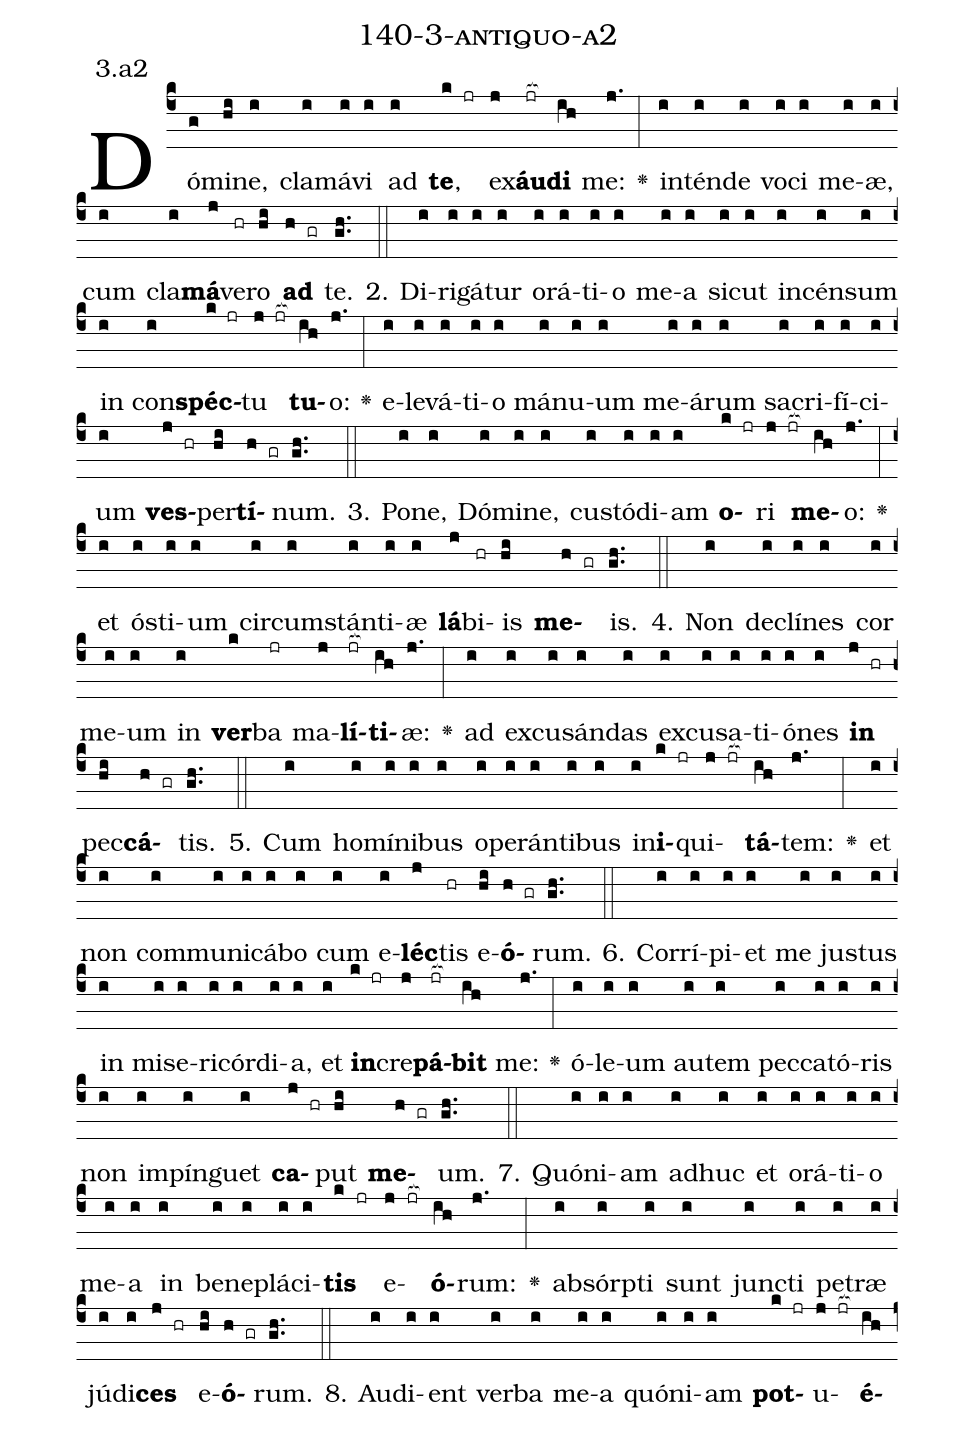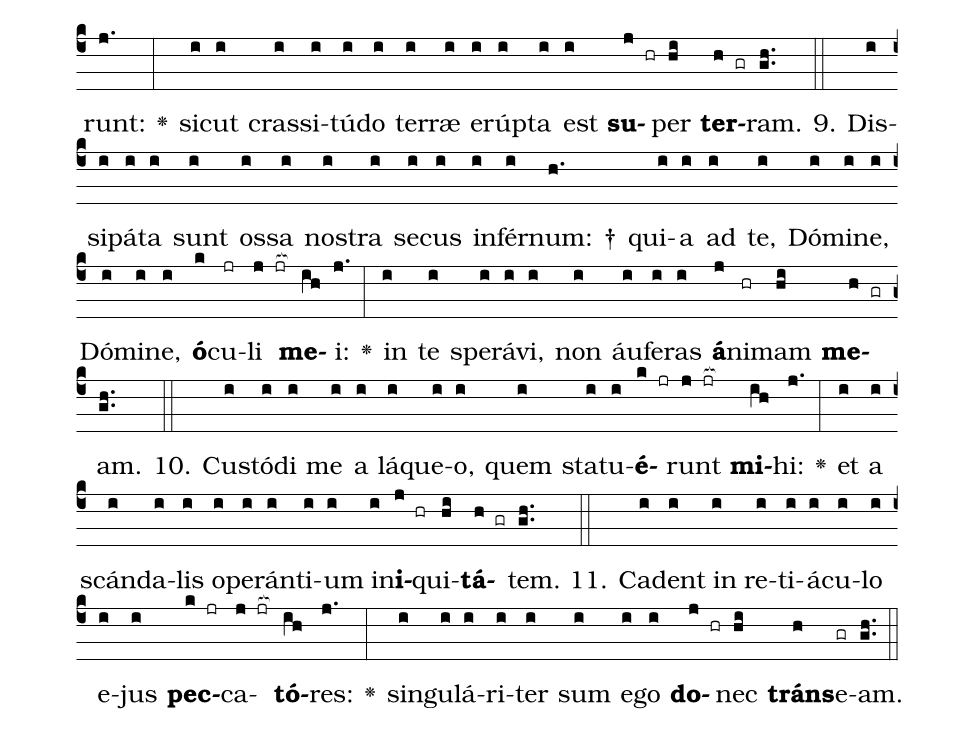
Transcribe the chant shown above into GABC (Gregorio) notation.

name: 140-3-antiquo-a2;
annotation: 3.a2;
%%
(c4)Dó(g)mi(hi)ne,(i) cla(i)má(i)vi(i) ad(i) <b>te</b>,(k jr) ex(j)<b>áu</b>(jr[ocb:1{])<b>di</b>(ih[ocb:0}]) me:(j.) <v>\greheightstar</v>(:) in(i)tén(i)de(i) vo(i)ci(i) me(i)æ,(i) cum(i) cla(i)<b>má</b>(j)ve(hr)ro(hi) <b>ad</b>(h gr) te.(gh..) (::)
2. Di(i)ri(i)gá(i)tur(i) o(i)rá(i)ti(i)o(i) me(i)a(i) sic(i)ut(i) in(i)cén(i)sum(i) in(i) con(i)<b>spéc</b>(k jr)tu(j jr[ocb:1{]) <b>tu</b>(ih[ocb:0}])o:(j.) <v>\greheightstar</v>(:) e(i)le(i)vá(i)ti(i)o(i) má(i)nu(i)um(i) me(i)á(i)rum(i) sa(i)cri(i)fí(i)ci(i)um(i) <b>ves</b>(j hr)per(hi)<b>tí</b>(h gr)num.(gh..) (::)
3. Po(i)ne,(i) Dó(i)mi(i)ne,(i) cus(i)tó(i)di(i)am(i) <b>o</b>(k jr)ri(j jr[ocb:1{]) <b>me</b>(ih[ocb:0}])o:(j.) <v>\greheightstar</v>(:) et(i) ós(i)ti(i)um(i) cir(i)cum(i)stán(i)ti(i)æ(i) <b>lá</b>(j)bi(hr)is(hi) <b>me</b>(h gr)is.(gh..) (::)
4. Non(i) de(i)clí(i)nes(i) cor(i) me(i)um(i) in(i) <b>ver</b>(k)ba(jr) ma(j)<b>lí</b>(jr[ocb:1{])<b>ti</b>(ih[ocb:0}])æ:(j.) <v>\greheightstar</v>(:) ad(i) ex(i)cu(i)sán(i)das(i) ex(i)cu(i)sa(i)ti(i)ó(i)nes(i) <b>in</b>(j hr) pec(hi)<b>cá</b>(h gr)tis.(gh..) (::)
5. Cum(i) ho(i)mí(i)ni(i)bus(i) o(i)pe(i)rán(i)ti(i)bus(i) in(i)<b>i</b>(k jr)qui(j jr[ocb:1{])<b>tá</b>(ih[ocb:0}])tem:(j.) <v>\greheightstar</v>(:) et(i) non(i) com(i)mu(i)ni(i)cá(i)bo(i) cum(i) e(i)<b>léc</b>(j)tis(hr) e(hi)<b>ó</b>(h gr)rum.(gh..) (::)
6. Cor(i)rí(i)pi(i)et(i) me(i) jus(i)tus(i) in(i) mi(i)se(i)ri(i)cór(i)di(i)a,(i) et(i) <b>in</b>(k jr)cre(j)<b>pá</b>(jr[ocb:1{])<b>bit</b>(ih[ocb:0}]) me:(j.) <v>\greheightstar</v>(:) ó(i)le(i)um(i) au(i)tem(i) pec(i)ca(i)tó(i)ris(i) non(i) im(i)pín(i)guet(i) <b>ca</b>(j hr)put(hi) <b>me</b>(h gr)um.(gh..) (::)
7. Quón(i)i(i)am(i) ad(i)huc(i) et(i) o(i)rá(i)ti(i)o(i) me(i)a(i) in(i) be(i)ne(i)plá(i)ci(i)<b>tis</b>(k jr) e(j jr[ocb:1{])<b>ó</b>(ih[ocb:0}])rum:(j.) <v>\greheightstar</v>(:) ab(i)sórp(i)ti(i) sunt(i) junc(i)ti(i) pe(i)træ(i) jú(i)di(i)<b>ces</b>(j hr) e(hi)<b>ó</b>(h gr)rum.(gh..) (::)
8. Au(i)di(i)ent(i) ver(i)ba(i) me(i)a(i) quón(i)i(i)am(i) <b>pot</b>(k jr)u(j jr[ocb:1{])<b>é</b>(ih[ocb:0}])runt:(j.) <v>\greheightstar</v>(:) sic(i)ut(i) cras(i)si(i)tú(i)do(i) ter(i)ræ(i) e(i)rúp(i)ta(i) est(i) <b>su</b>(j hr)per(hi) <b>ter</b>(h gr)ram.(gh..) (::)
9. Dis(i)si(i)pá(i)ta(i) sunt(i) os(i)sa(i) nos(i)tra(i) se(i)cus(i) in(i)fér(i)num: †(h.) qui(i)a(i) ad(i) te,(i) Dó(i)mi(i)ne,(i) Dó(i)mi(i)ne,(i) <b>ó</b>(k)cu(jr)li(j jr[ocb:1{]) <b>me</b>(ih[ocb:0}])i:(j.) <v>\greheightstar</v>(:) in(i) te(i) spe(i)rá(i)vi,(i) non(i) áu(i)fe(i)ras(i) <b>á</b>(j)ni(hr)mam(hi) <b>me</b>(h gr)am.(gh..) (::)
10. Cus(i)tó(i)di(i) me(i) a(i) lá(i)que(i)o,(i) quem(i) sta(i)tu(i)<b>é</b>(k jr)runt(j jr[ocb:1{]) <b>mi</b>(ih[ocb:0}])hi:(j.) <v>\greheightstar</v>(:) et(i) a(i) scán(i)da(i)lis(i) o(i)pe(i)rán(i)ti(i)um(i) in(i)<b>i</b>(j hr)qui(hi)<b>tá</b>(h gr)tem.(gh..) (::)
11. Ca(i)dent(i) in(i) re(i)ti(i)á(i)cu(i)lo(i) e(i)jus(i) <b>pec</b>(k jr)ca(j jr[ocb:1{])<b>tó</b>(ih[ocb:0}])res:(j.) <v>\greheightstar</v>(:) sin(i)gu(i)lá(i)ri(i)ter(i) sum(i) e(i)go(i) <b>do</b>(j hr)nec(hi) <b>tráns</b>(h)e(gr)am.(gh..) (::)
